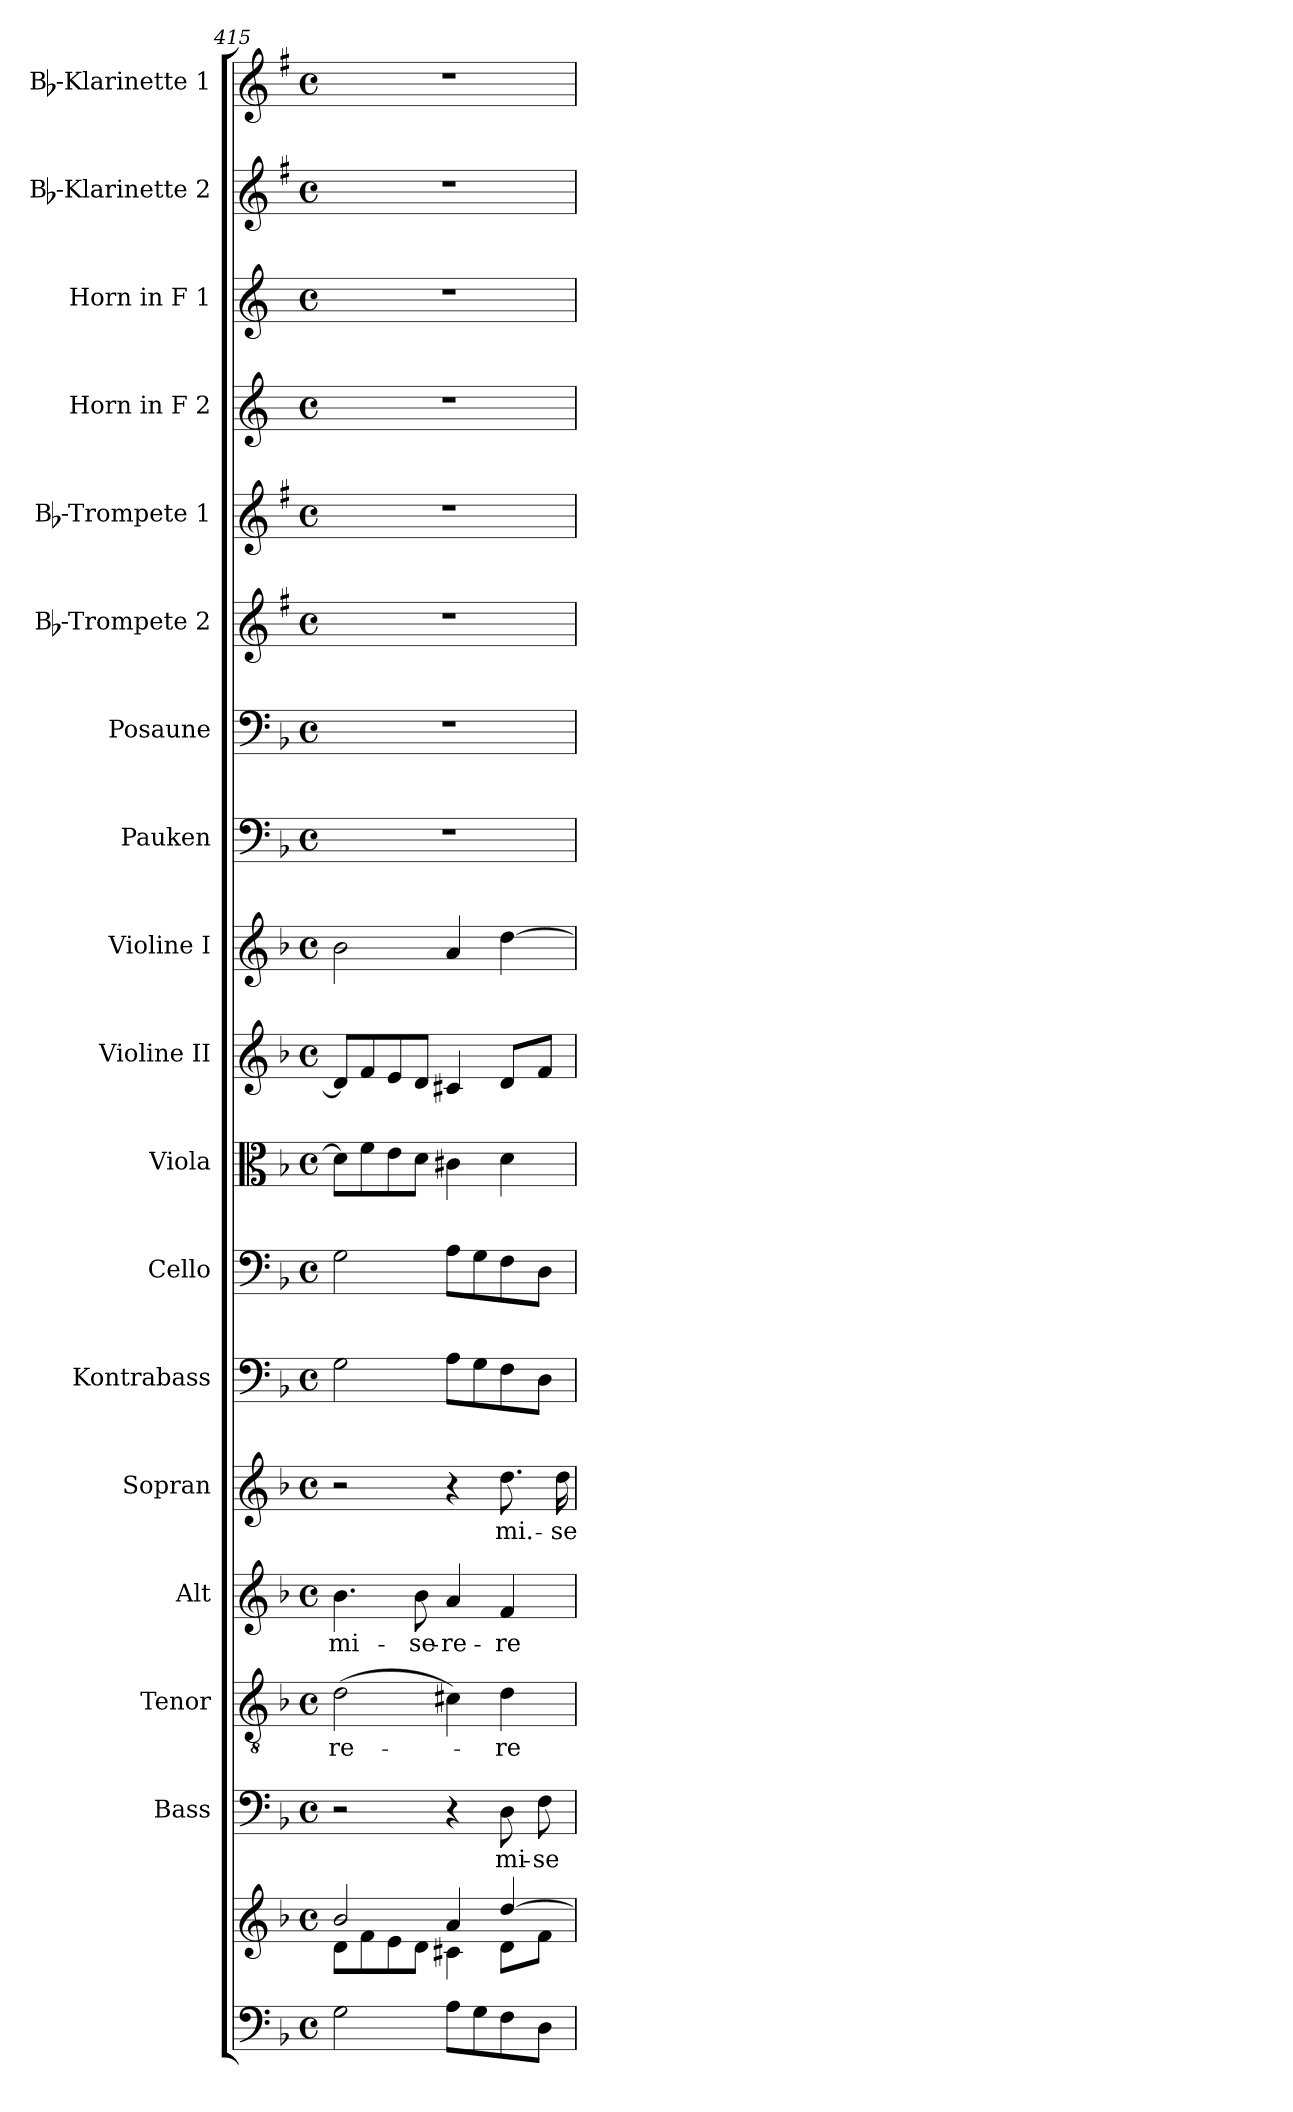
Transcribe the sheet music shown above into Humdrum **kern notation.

**kern	**kern	**kern	**text	**kern	**text	**kern	**text	**kern	**text	**kern	**kern	**kern	**kern	**kern	**kern	**kern	**kern	**kern	**kern	**kern	**kern	**kern
*part18	*part18	*part17	*part17	*part16	*part16	*part15	*part15	*part14	*part14	*part13	*part12	*part11	*part10	*part9	*part8	*part7	*part6	*part5	*part4	*part3	*part2	*part1
*staff19	*staff18	*staff17	*staff17	*staff16	*staff16	*staff15	*staff15	*staff14	*staff14	*staff13	*staff12	*staff11	*staff10	*staff9	*staff8	*staff7	*staff6	*staff5	*staff4	*staff3	*staff2	*staff1
*	*	*I"Bass	*	*I"Tenor	*	*I"Alt	*	*I"Sopran	*	*I"Kontrabass	*I"Cello	*I"Viola	*I"Violine II	*I"Violine I	*I"Pauken	*I"Posaune	*I"Bb-Trompete 2	*I"Bb-Trompete 1	*I"Horn in F 2	*I"Horn in F 1	*I"Bb-Klarinette 2	*I"Bb-Klarinette 1
*	*	*I'B.	*	*I'T.	*	*I'A.	*	*I'S.	*	*I'Kb.	*	*I'Vla.	*I'Vl. II	*I'Vl. I	*I'Pk.	*I'Pos.	*I'Bb Trp. 2	*I'Bb Trp. 1	*	*	*I'Bb Kl. 2	*I'Bb Kl. 1
*clefF4	*clefG2	*clefF4	*	*clefGv2	*	*clefG2	*	*clefG2	*	*clefF4	*clefF4	*clefC3	*clefG2	*clefG2	*clefF4	*clefF4	*clefG2	*clefG2	*clefG2	*clefG2	*clefG2	*clefG2
*	*	*	*	*	*	*	*	*	*	*ITrd7c12	*	*	*	*	*	*	*ITrd1c2	*ITrd1c2	*ITrd4c7	*ITrd4c7	*ITrd1c2	*ITrd1c2
*k[b-]	*k[b-]	*k[b-]	*	*k[b-]	*	*k[b-]	*	*k[b-]	*	*k[b-]	*k[b-]	*k[b-]	*k[b-]	*k[b-]	*k[b-]	*k[b-]	*k[b-]	*k[b-]	*k[b-]	*k[b-]	*k[b-]	*k[b-]
*F:	*F:	*F:	*	*F:	*	*F:	*	*F:	*	*F:	*F:	*F:	*F:	*F:	*F:	*F:	*F:	*F:	*F:	*F:	*F:	*F:
*M4/4	*M4/4	*M4/4	*	*M4/4	*	*M4/4	*	*M4/4	*	*M4/4	*M4/4	*M4/4	*M4/4	*M4/4	*M4/4	*M4/4	*M4/4	*M4/4	*M4/4	*M4/4	*M4/4	*M4/4
*met(c)	*met(c)	*met(c)	*	*met(c)	*	*met(c)	*	*met(c)	*	*met(c)	*met(c)	*met(c)	*met(c)	*met(c)	*met(c)	*met(c)	*met(c)	*met(c)	*met(c)	*met(c)	*met(c)	*met(c)
=415	=415	=415	=415	=415	=415	=415	=415	=415	=415	=415	=415	=415	=415	=415	=415	=415	=415	=415	=415	=415	=415	=415
*	*^	*	*	*	*	*	*	*	*	*	*	*	*	*	*	*	*	*	*	*	*	*
!	!	!	!	!	!	!LO:LY:b	!	!LO:LY:b	!	!	!	!	!	!	!	!	!	!	!	!	!	!	!
2G\	2b-/	8d\L	2r	.	(>2d\	-re-	4.b-\	mi-	2r	.	2GG\	2G\	8d\L]	8d/L]	2b-\	1r	1r	1r	1r	1r	1r	1r	1r
.	.	8f\	.	.	.	.	.	.	.	.	.	.	8f\	8f/	.	.	.	.	.	.	.	.	.
.	.	8e\	.	.	.	.	.	.	.	.	.	.	8e\	8e/	.	.	.	.	.	.	.	.	.
!	!	!	!	!	!	!	!	!LO:LY:b	!	!	!	!	!	!	!	!	!	!	!	!	!	!	!
.	.	8d\J	.	.	.	.	8b-\	-se-	.	.	.	.	8d\J	8d/J	.	.	.	.	.	.	.	.	.
!	!	!	!	!	!	!	!	!LO:LY:b	!	!	!	!	!	!	!	!	!	!	!	!	!	!	!
8A\L	4a/	4c#X\	4r	.	4c#X\)	.	4a/	-re-	4r	.	8AA\L	8A\L	4c#X\	4c#X/	4a/	.	.	.	.	.	.	.	.
8G\	.	.	.	.	.	.	.	.	.	.	8GG\	8G\	.	.	.	.	.	.	.	.	.	.	.
!	!	!	!	!LO:LY:b	!	!LO:LY:b	!	!LO:LY:b	!	!LO:LY:b	!	!	!	!	!	!	!	!	!	!	!	!	!
8F\	[>4dd/	8d\L	8D\	mi-	4d\	-re	4f/	-re	8.dd\	mi.-	8FF\	8F\	4d\	8d/L	[4dd\	.	.	.	.	.	.	.	.
!	!	!	!	!LO:LY:b	!	!	!	!	!	!	!	!	!	!	!	!	!	!	!	!	!	!	!
8D\J	.	8f\J	8F\	-se-	.	.	.	.	.	.	8DD\J	8D\J	.	8f/J	.	.	.	.	.	.	.	.	.
!	!	!	!	!	!	!	!	!	!	!LO:LY:b	!	!	!	!	!	!	!	!	!	!	!	!	!
.	.	.	.	.	.	.	.	.	16dd\	-se-	.	.	.	.	.	.	.	.	.	.	.	.	.
*	*v	*v	*	*	*	*	*	*	*	*	*	*	*	*	*	*	*	*	*	*	*	*	*
=	=	=	=	=	=	=	=	=	=	=	=	=	=	=	=	=	=	=	=	=	=	=
*-	*-	*-	*-	*-	*-	*-	*-	*-	*-	*-	*-	*-	*-	*-	*-	*-	*-	*-	*-	*-	*-	*-
